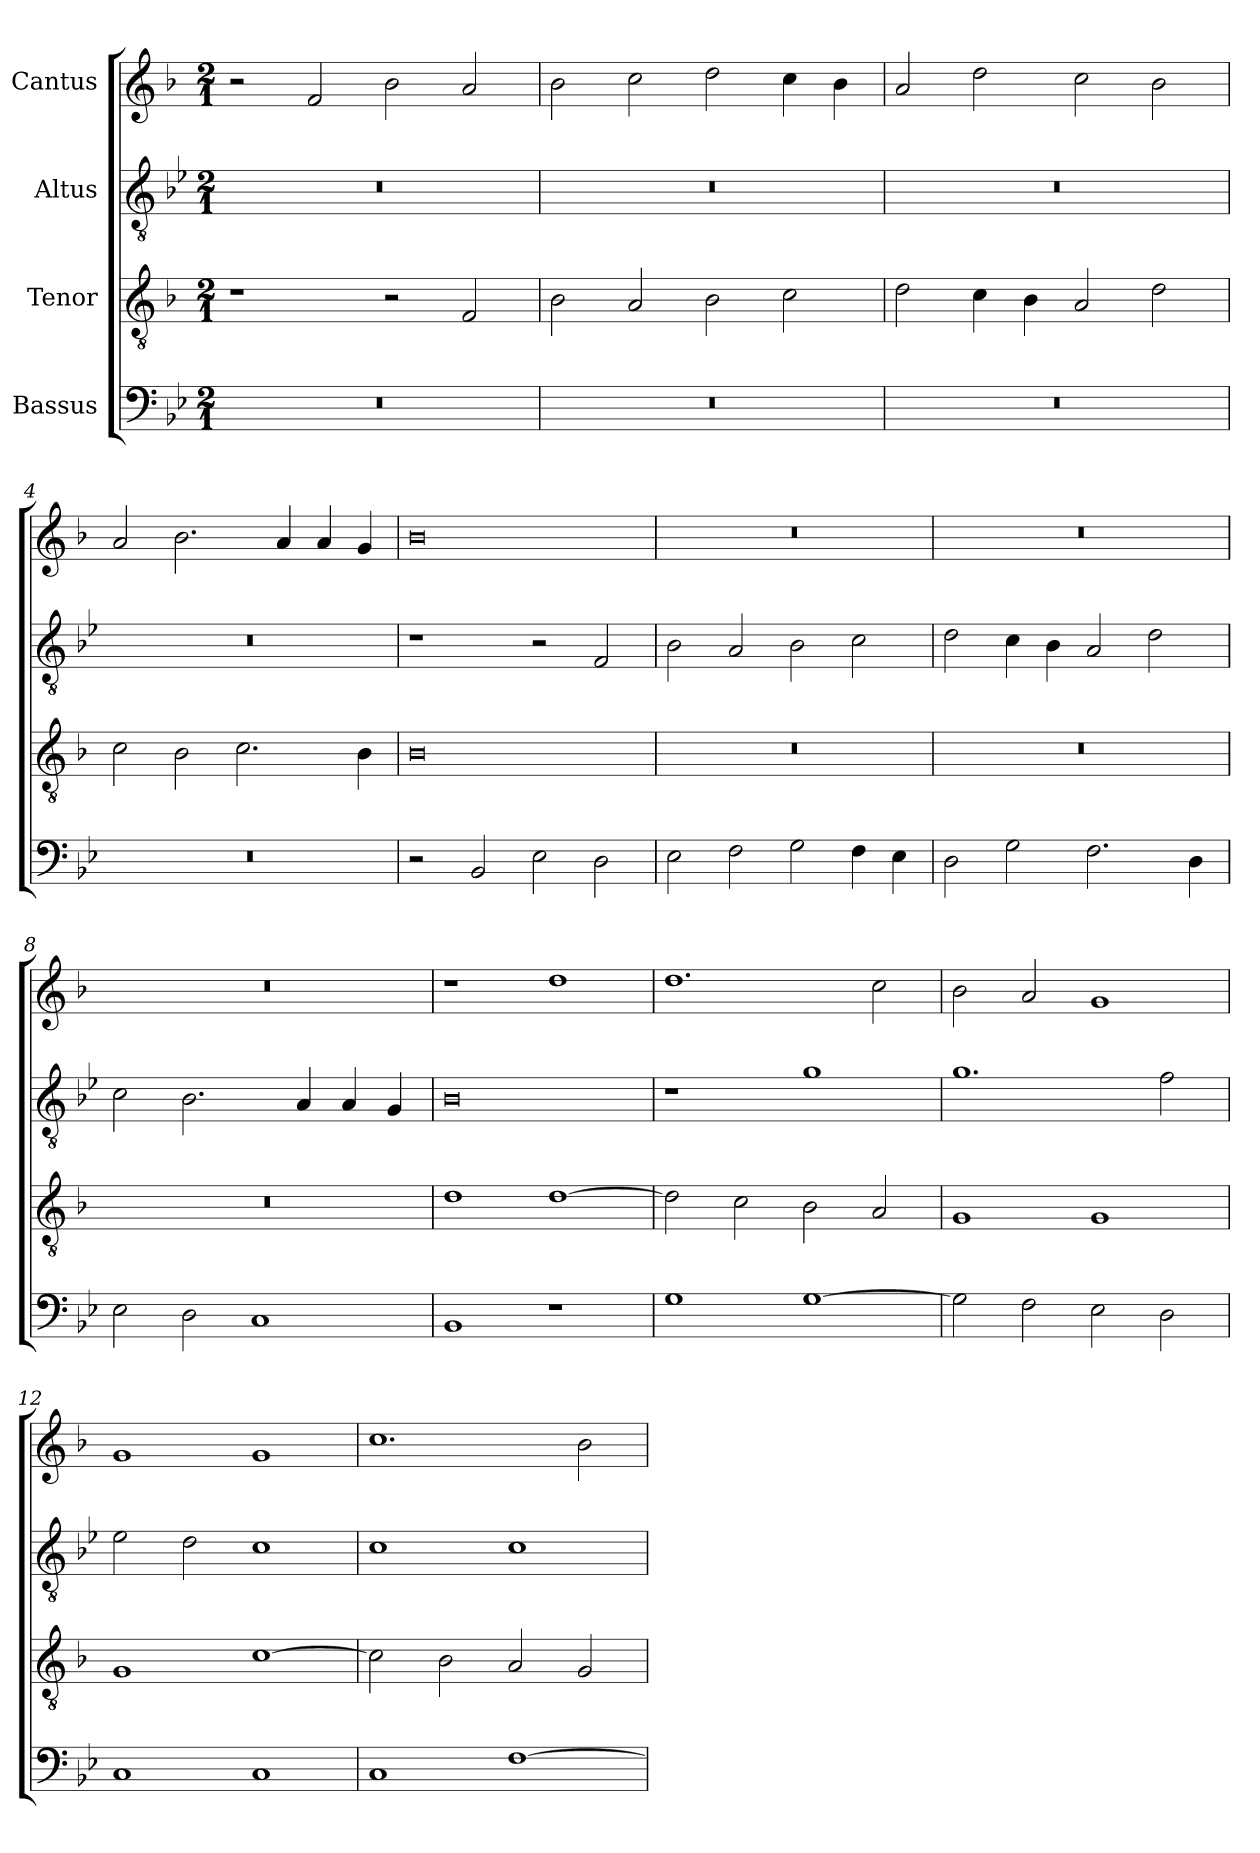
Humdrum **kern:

**kern	**kern	**kern	**kern
*part4	*part3	*part2	*part1
*staff4	*staff3	*staff2	*staff1
*I"Bassus	*I"Tenor	*I"Altus	*I"Cantus
!!LO:PB:g=z
*clefF4	*clefGv2	*clefGv2	*clefG2
*	*ITrd7c12	*ITrd7c12	*
*k[b-e-]	*k[b-]	*k[b-e-]	*k[b-]
*B-:	*F:	*B-:	*F:
*M2/1	*M2/1	*M2/1	*M2/1
*MM320	*MM320	*MM320	*MM320
=1	=1	=1	=1
!LO:N:vis=1	!	!LO:N:vis=1	!
0r	1r	0r	2r
.	.	.	2fi/
.	2r	.	2b-i\
.	2FFi/	.	2ai/
=2	=2	=2	=2
!LO:N:vis=1	!	!LO:N:vis=1	!
0r	2BB-i\	0r	2b-i\
.	2AAi/	.	2cci\
.	2BB-i\	.	2ddi\
.	2Ci\	.	4cci\
.	.	.	4b-i\
=3	=3	=3	=3
!LO:N:vis=1	!	!LO:N:vis=1	!
0r	2Di\	0r	2ai/
.	4Ci\	.	2ddi\
.	4BB-i\	.	.
.	2AAi/	.	2cci\
.	2Di\	.	2b-i\
=4	=4	=4	=4
!LO:N:vis=1	!	!LO:N:vis=1	!
0r	2Ci\	0r	2ai/
.	2BB-i\	.	2.b-i\
.	2.Ci\	.	.
.	.	.	4ai/
.	.	.	4ai/
.	4BB-i\	.	4gi/
=5	=5	=5	=5
2r	0BB-i	1r	0b-i
2BB-i/	.	.	.
2E-i\	.	2r	.
2Di\	.	2FFi/	.
!!LO:LB:g=z
=6	=6	=6	=6
!	!LO:N:vis=1	!	!LO:N:vis=1
2E-i\	0r	2BB-i\	0r
2Fi\	.	2AAi/	.
2Gi\	.	2BB-i\	.
4Fi\	.	2Ci\	.
4E-i\	.	.	.
=7	=7	=7	=7
!	!LO:N:vis=1	!	!LO:N:vis=1
2Di\	0r	2Di\	0r
2Gi\	.	4Ci\	.
.	.	4BB-i\	.
2.Fi\	.	2AAi/	.
.	.	2Di\	.
4Di\	.	.	.
=8	=8	=8	=8
!	!LO:N:vis=1	!	!LO:N:vis=1
2E-i\	0r	2Ci\	0r
2Di\	.	2.BB-i\	.
1Ci	.	.	.
.	.	4AAi/	.
.	.	4AAi/	.
.	.	4GGi/	.
=9	=9	=9	=9
1BB-i	1Di	0BB-i	1r
1r	[>1Di	.	1ddi
=10	=10	=10	=10
1Gi	2Di\]	1r	1.ddi
.	2Ci\	.	.
[>1Gi	2BB-i\	1Gi	.
.	2AAi/	.	2cci\
!!LO:LB:g=z
=11	=11	=11	=11
2Gi\]	1GGi	1.Gi	2b-i\
2Fi\	.	.	2ai/
2E-i\	1GGi	.	1gi
2Di\	.	2Fi\	.
=12	=12	=12	=12
1Ci	1GGi	2E-i\	1gi
.	.	2Di\	.
1Ci	[>1Ci	1Ci	1gi
=13	=13	=13	=13
1Ci	2Ci\]	1Ci	1.cci
.	2BB-i\	.	.
[>1Fi	2AAi/	1Ci	.
.	2GGi/	.	2b-i\
=	=	=	=
*-	*-	*-	*-
